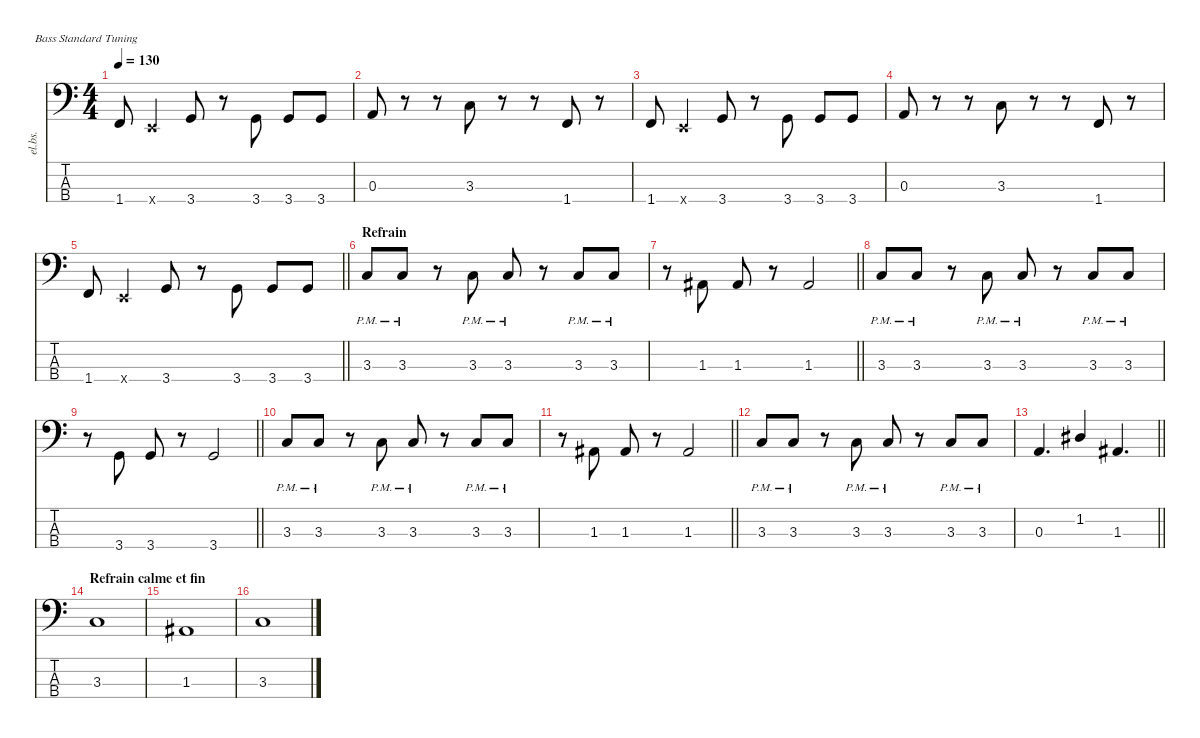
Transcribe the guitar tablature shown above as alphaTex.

\defaultSystemsLayout 4
\hideDynamics
\bracketExtendMode nobrackets
\track ("Chipon" "el.bs.") {instrument electricbassfinger}
\staff {score tabs}
\tuning (G2 D2 A1 E1)
\ts (4 4)
\tempo 130
\clef f4
\ks c
1.4.8{dy mf beam Up} 0.4{x}.4{beam Up} 3.4.8{dy f beam Up} r.8{beam Down} 3.4.8{beam Up} 3.4.8{beam Up} 3.4.8{beam Up} |
0.3.8{beam Up} r.8{beam Down} r.8{beam Down} 3.3.8{beam Up} r.8{beam Down} r.8{beam Down} 1.4.8{beam Up} r.8{beam Down} |
1.4.8{dy mf beam Up} 0.4{x}.4{beam Up} 3.4.8{dy f beam Up} r.8{beam Down} 3.4.8{beam Up} 3.4.8{beam Up} 3.4.8{beam Up} |
0.3.8{beam Up} r.8{beam Down} r.8{beam Down} 3.3.8{beam Up} r.8{beam Down} r.8{beam Down} 1.4.8{beam Up} r.8{beam Down} |
\barLineRight lightlight
1.4.8{dy mf beam Up} 0.4{x}.4{beam Up} 3.4.8{dy f beam Up} r.8{beam Down} 3.4.8{beam Up} 3.4.8{beam Up} 3.4.8{beam Up} |
\section ("" "Refrain")
3.3{pm}.8{beam Up} 3.3{pm}.8{beam Up} r.8{beam Down} 3.3{pm}.8{beam Up} 3.3{pm}.8{beam Up} r.8{beam Down} 3.3{pm}.8{beam Up} 3.3{pm}.8{beam Up} |
\barLineRight lightlight
r.8{beam Down} 1.3{acc #}.8{beam Up} 1.3{acc #}.8{beam Up} r.8{beam Down} 1.3{acc #}.2{beam Up} |
3.3{pm}.8{beam Up} 3.3{pm}.8{beam Up} r.8{beam Down} 3.3{pm}.8{beam Up} 3.3{pm}.8{beam Up} r.8{beam Down} 3.3{pm}.8{beam Up} 3.3{pm}.8{beam Up} |
\barLineRight lightlight
r.8{beam Down} 3.4.8{beam Up} 3.4.8{beam Up} r.8{beam Down} 3.4.2{beam Up} |
3.3{pm}.8{beam Up} 3.3{pm}.8{beam Up} r.8{beam Down} 3.3{pm}.8{beam Up} 3.3{pm}.8{beam Up} r.8{beam Down} 3.3{pm}.8{beam Up} 3.3{pm}.8{beam Up} |
\barLineRight lightlight
r.8{beam Down} 1.3{acc #}.8{beam Up} 1.3{acc #}.8{beam Up} r.8{beam Down} 1.3{acc #}.2{beam Up} |
3.3{pm}.8{beam Up} 3.3{pm}.8{beam Up} r.8{beam Down} 3.3{pm}.8{beam Up} 3.3{pm}.8{beam Up} r.8{beam Down} 3.3{pm}.8{beam Up} 3.3{pm}.8{beam Up} |
\barLineRight lightlight
0.3.4{d beam Up} 1.2{acc #}.4{beam Up} 1.3{acc #}.4{d beam Up} |
\section ("" "Refrain calme et fin")
3.3.1{beam Up} |
1.3{acc #}.1{beam Up} |
3.3.1{beam Up}
